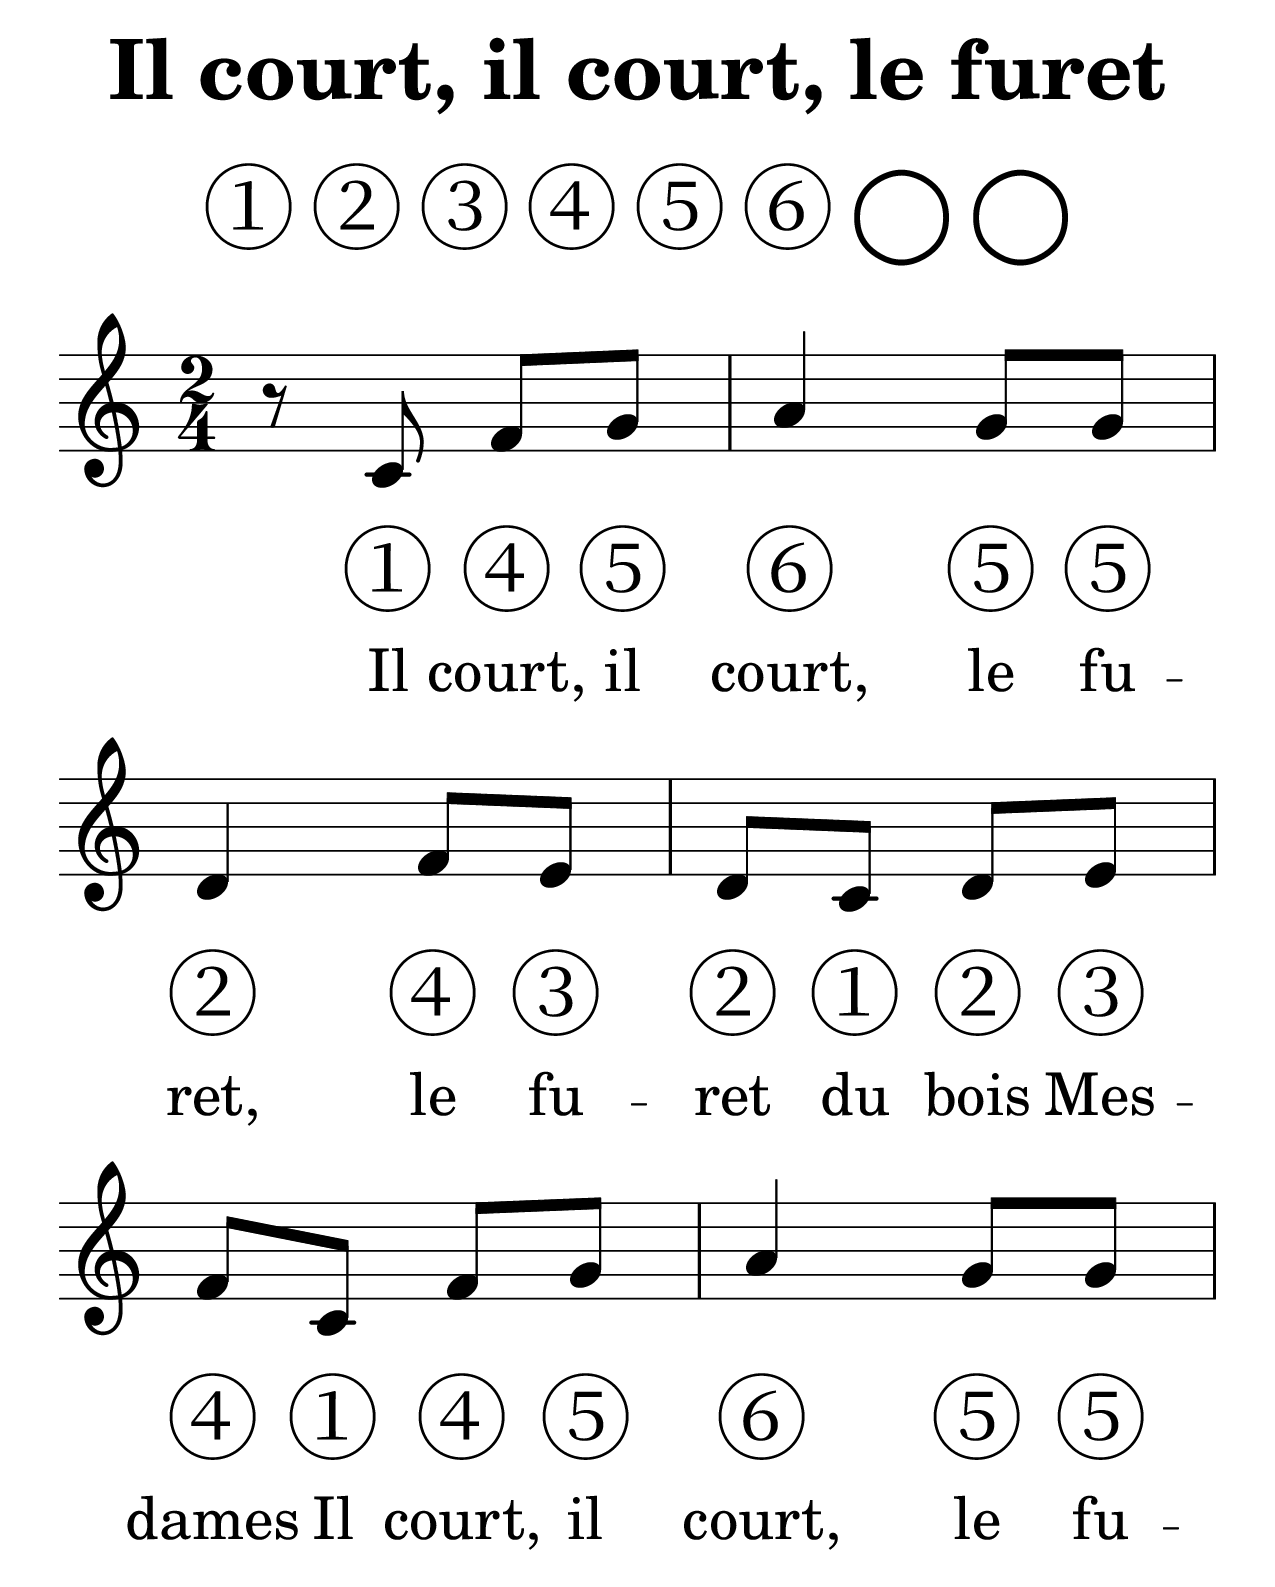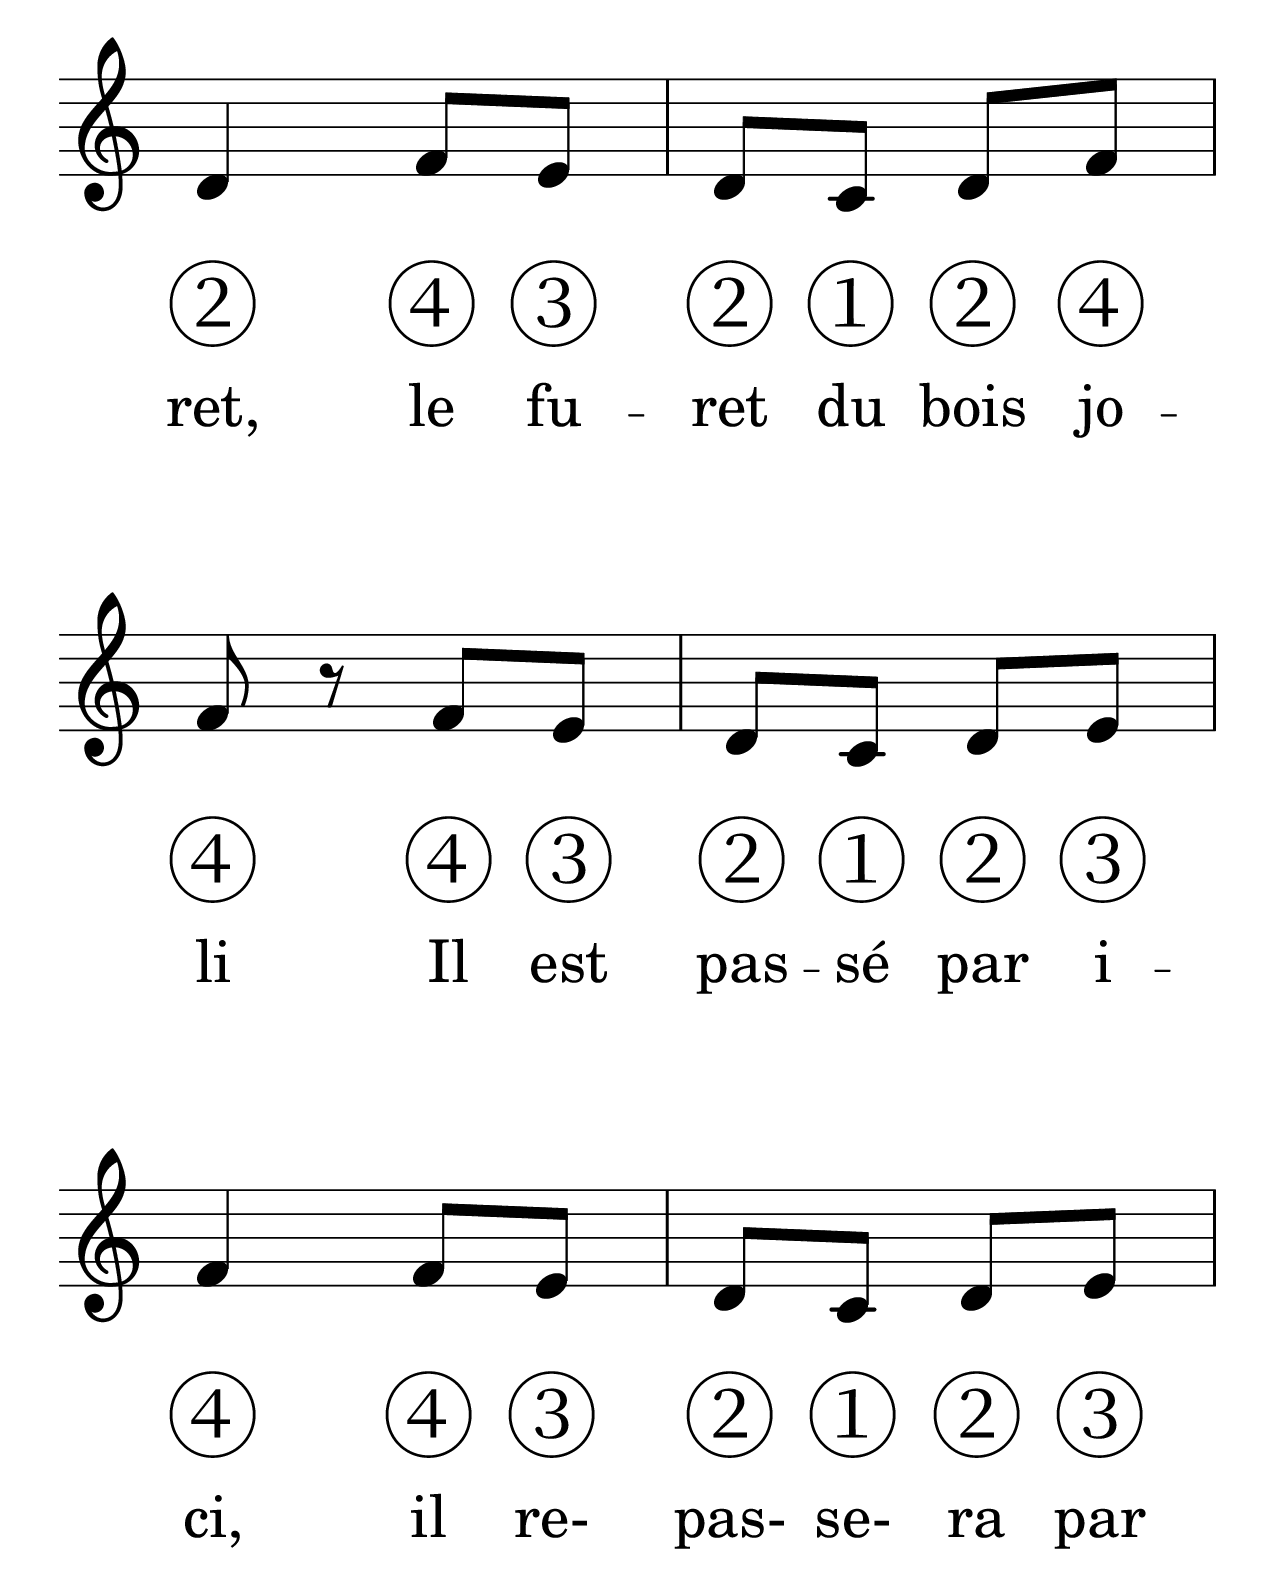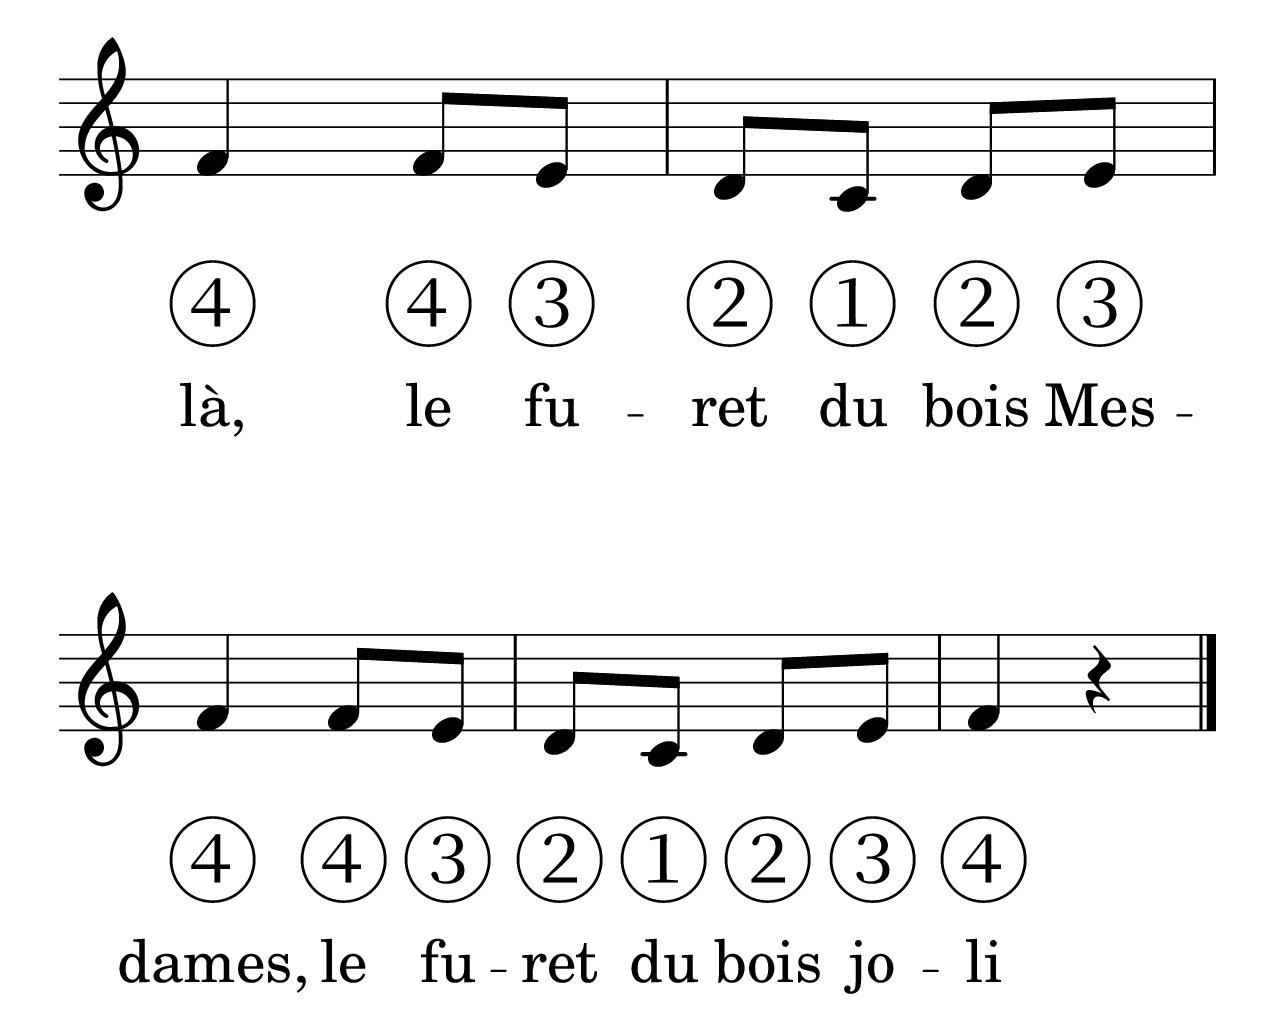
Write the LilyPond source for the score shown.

\version "2.18.2"
\include "common.ly"
\version "2.18.2"

% for reference
% ① ② ③ ④ ⑤ ⑥ ⑦ ⑧ ◯

% empty circles with bar number to colorize
oc = "①"
od = "②"
oe = "③"
of = "④"
og = "⑤"
oap = "⑥"
obp = "⑦"
ocp = "⑧"
oo = "◯"


% Adapted from typeset CC-BY Wikisource

\header {
 title = "Il court, il court, le furet"
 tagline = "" 
}

\markup {
  \column {
  \vspace #0.5
  \fill-line { \column { \line { 
    \fontsize #5 { \oc \od \oe \of \og \oap \oo \oo}}}}
  \vspace #0.5
  }
}

\score {
\new Staff <<  
  \clef treble
 \time 2/4
 \key c \major 
 \transpose g c {
 \relative c'' {
  r8 g c d
  e4 d8 d \break
  
  a4 c8 b
  a g a b \break
  c8  g8 c d
  
  e4 d8 d
  a4 c8 b
  a g a c
  
  c r c b
  a g a b
  c4 c8 b
  
  a g a b
  c4 c8 b
  a g a b \break
  
  c4 c8 b
  a g a b
  c4 r4 \bar "|."
  }
}

\addlyrics {
    \set fontSize = #4
    \oc \of \og \oap \og \og
    \od \of \oe \od \oc \od \oe
    \of \oc \of \og \oap \og \og
    \od \of \oe \od \oc \od \of \of
    \of \oe \od \oc \od \oe \of 
    \of \oe \od \oc \od \oe \of
    \of \oe \od \oc \od \oe \of 
    \of \oe \od \oc \od \oe \of
}

\addlyrics{
  Il court, il court, le fu -- ret, le fu -- ret du bois Mes -- dames
  Il court, il court, le fu -- ret, le fu -- ret du bois jo -- li
  Il est pas -- sé par i -- ci, il re- pas- se- ra par là,
  le fu -- ret du bois Mes -- dames, le fu -- ret du bois jo -- li
} 
 
>>

\layout { }

\midi {
    \context {
      \Score
      tempoWholesPerMinute = #(ly:make-moment 100 4)
    }
  }

}

